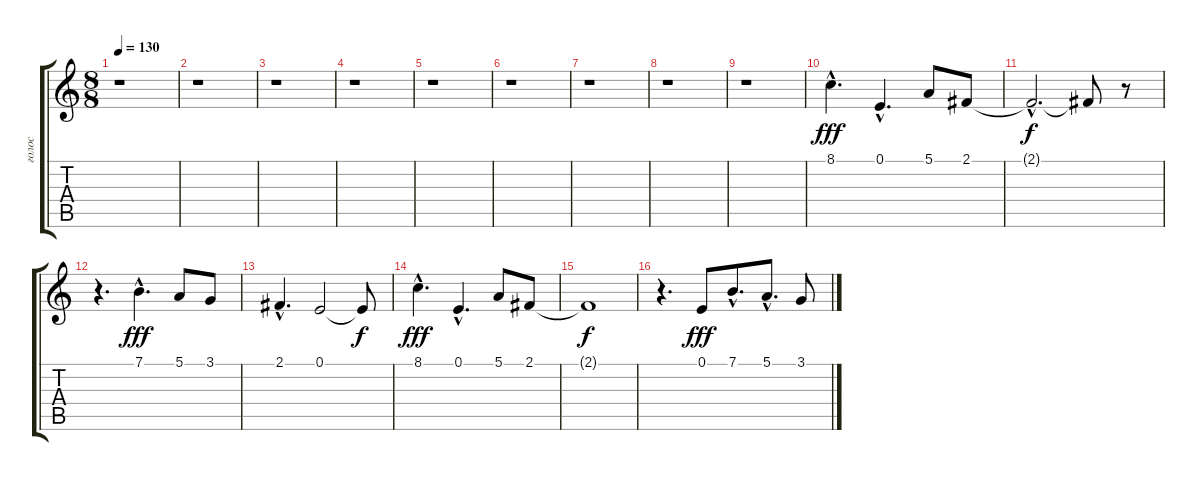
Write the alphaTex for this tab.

\track ("голос" "голос") {instrument flute}
\staff {score tabs}
\tuning (E4 B3 G3 D3 A2 E2) {hide}
\ts (8 8)
\tempo 130
\clef g2
\ks c
r.1{dy fff} |
r.1 |
r.1 |
r.1 |
r.1 |
r.1 |
r.1 |
r.1 |
r.1 |
8.1{hac}.4{d} 0.1{hac}.4{d} 5.1.8 2.1.8 |
2.1{hac t}.2{d dy f} 2.1{t}.8 r.8 |
r.4{d} 7.1{hac}.4{d dy fff} 5.1.8 3.1.8 |
2.1{hac}.4{d} 0.1.2 0.1{t}.8{dy f} |
8.1{hac}.4{d dy fff} 0.1{hac}.4{d} 5.1.8 2.1.8 |
2.1{t}.1{dy f} |
r.4{d} 0.1.8{dy fff} 7.1{hac}.8{d} 5.1{hac}.8{d} 3.1.8
